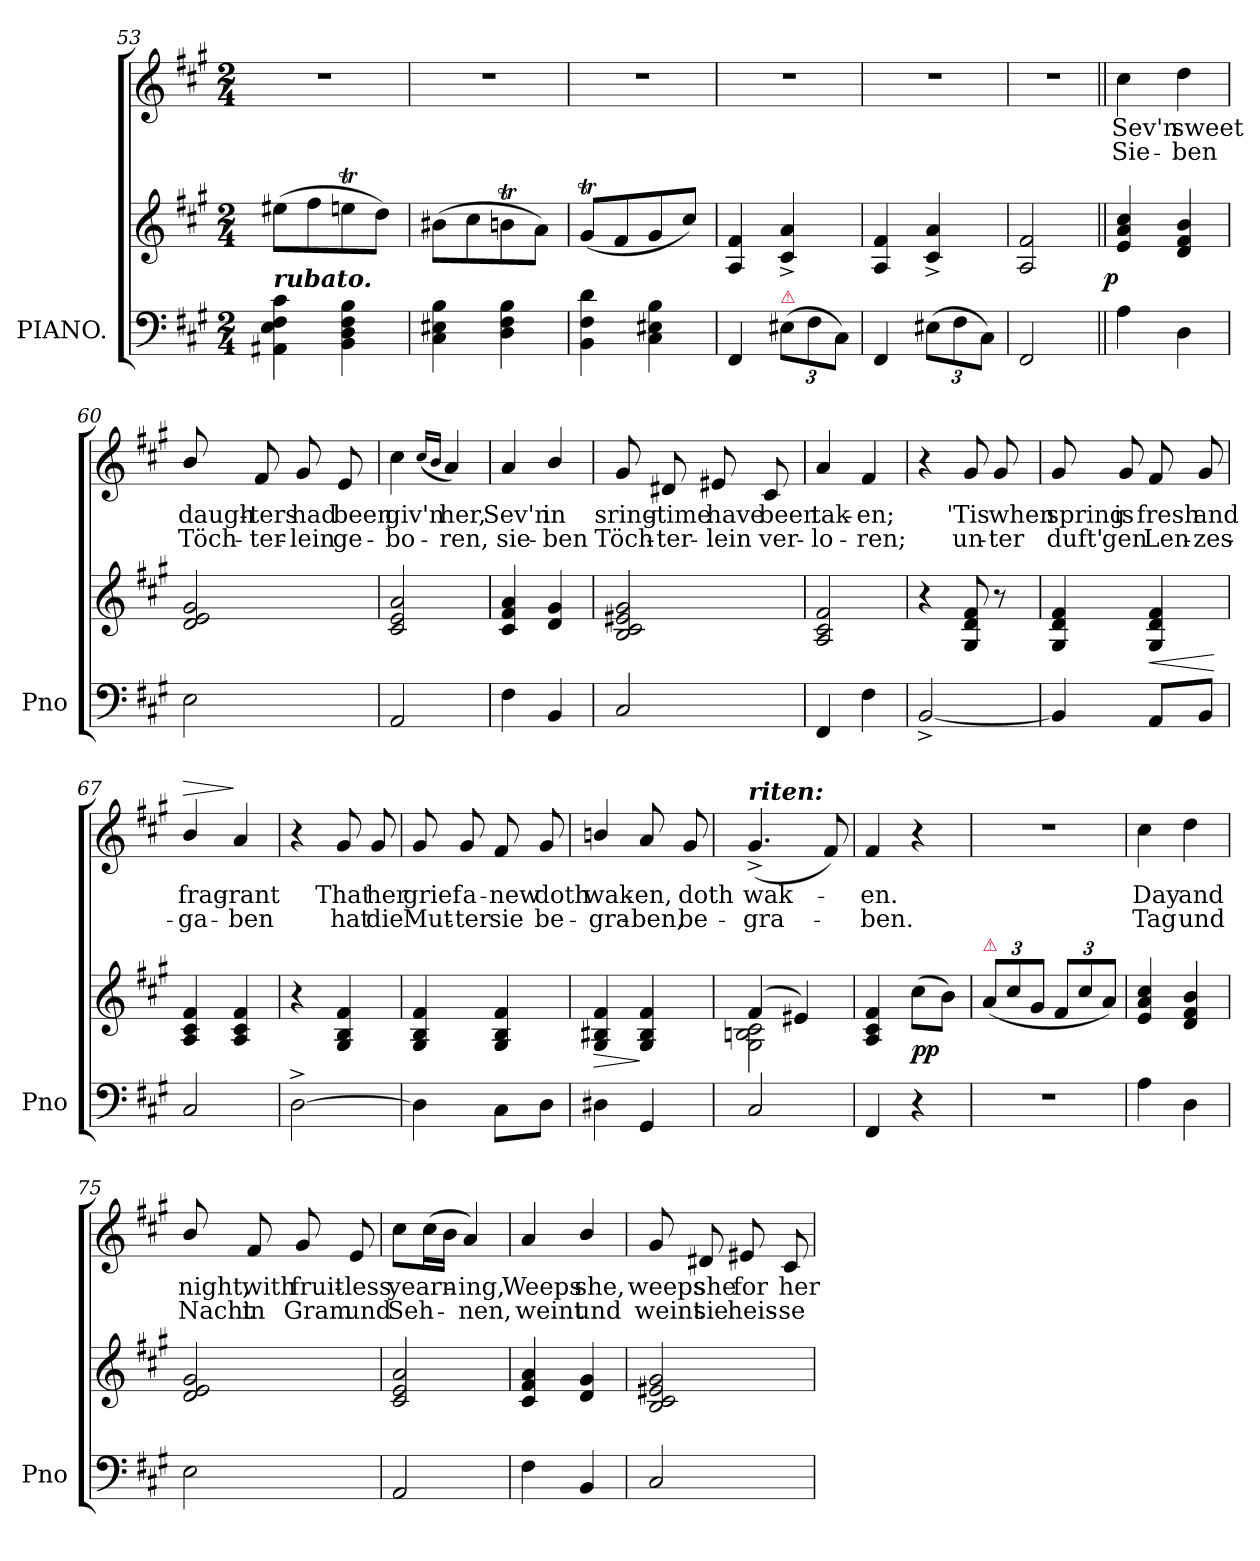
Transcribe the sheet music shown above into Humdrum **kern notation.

**kern	**kern	**dynam	**kern	**text	**text	**dynam
*part2	*part2	*part2	*part1	*part1	*part1	*part1
*staff3	*staff2	*staff2/3	*staff1	*staff1	*staff1	*staff1
*I"PIANO.	*	*	*	*	*	*
*I'Pno	*	*	*	*	*	*
*clefF4	*clefG2	*	*clefG2	*	*	*
*k[f#c#g#]	*k[f#c#g#]	*	*k[f#c#g#]	*	*	*
*f#:	*f#:	*	*f#:	*	*	*
*M2/4	*M2/4	*	*M2/4	*	*	*
=53	=53	=53	=53	=53	=53	=53
!LO:TX:a:Bi:t=rubato.	!	!	!	!	!	!
4AA#X 4E 4F# 4c#	(>8ee#XL	.	2rdd	.	.	.
.	8ff#	.	.	.	.	.
4BB 4D 4F# 4B	8eenT	.	.	.	.	.
.	8ddJ)	.	.	.	.	.
=54	=54	=54	=54	=54	=54	=54
4C# 4E#X 4B	(>8b#XL	.	2rdd	.	.	.
.	8cc#	.	.	.	.	.
4D 4F# 4B	8bnT	.	.	.	.	.
.	8aJ)	.	.	.	.	.
=55	=55	=55	=55	=55	=55	=55
4BB 4F# 4d	(<8g#tL	.	2rdd	.	.	.
.	8f#	.	.	.	.	.
4C# 4E#X 4B	8g#	.	.	.	.	.
.	8cc#J)	.	.	.	.	.
=56	=56	=56	=56	=56	=56	=56
4FF#	4A 4f#	.	2rdd	.	.	.
!LO:TX:a:color=crimson:t=⚠	!	!	!	!	!	!
(>12E#XL	4c#^> 4a^>	.	.	.	.	.
12F#	.	.	.	.	.	.
12C#J)	.	.	.	.	.	.
=57	=57	=57	=57	=57	=57	=57
4FF#	4A 4f#	.	2rdd	.	.	.
(>12E#XL	4c#^> 4a^>	.	.	.	.	.
12F#	.	.	.	.	.	.
12C#J)	.	.	.	.	.	.
=58	=58	=58	=58	=58	=58	=58
2FF#	2A 2f#	.	2rdd	.	.	.
=59||	=59||	=59||	=59||	=59||	=59||	=59||
*	*	*	*MM60	*	*	*
!	!	!LO:DY:rj	!	!	!	!
4A	4e 4a 4cc#	p	4cc#	Sev'n	Sie-	.
4D	4d 4f# 4b	.	4dd	sweet	-ben	.
=60	=60	=60	=60	=60	=60	=60
2E	2d 2e 2g#	.	8b/	daugh-	Töch-	.
.	.	.	8f#	-ters	-ter-	.
.	.	.	8g#	had	-lein	.
.	.	.	8e	been	ge-	.
=61	=61	=61	=61	=61	=61	=61
2AA	2c# 2e 2a	.	4cc#	giv'n	-bo-	.
.	.	.	(<16qqcc#/LL	.	.	.
.	.	.	16qqb/JJ	.	.	.
.	.	.	4a)	her,	-ren,	.
=62	=62	=62	=62	=62	=62	=62
4F#	4c# 4f# 4a	.	4a/	Sev'n	sie-	.
4BB	4d 4g#	.	4b/	in	-ben	.
=63	=63	=63	=63	=63	=63	=63
2C#	2B 2c# 2e#X 2g#	.	8g#	sring-	Töch-	.
.	.	.	8d#X	-time	-ter-	.
.	.	.	8e#X	have	-lein	.
.	.	.	8c#	been	ver-	.
=64	=64	=64	=64	=64	=64	=64
4FF#	2A 2c# 2f#	.	4a	tak-	-lo-	.
4F#	.	.	4f#	-en;	-ren;	.
=65	=65	=65	=65	=65	=65	=65
[2BB^>	4r	.	4r	.	.	.
.	8G# 8d 8f#	.	8g#	'Tis	un-	.
.	8r	.	8g#	when	-ter	.
=66	=66	=66	=66	=66	=66	=66
4BB]	4G# 4d 4f#	.	8g#	spring	duft'	.
.	.	.	8g#	is	gen	.
8AAL	4G# 4d 4f#	<	8f#	fresh	Len-	.
8BBJ	.	.	8g#	and	-zes-	.
.	.	[	.	.	.	.
=67	=67	=67	=67	=67	=67	=67
!	!	!	!	!	!	!LO:HP:a
2C#	4A 4c# 4f#	.	4b/	frag-	-ga-	>
.	4A 4c# 4f#	.	4a	-rant	-ben	]
=68	=68	=68	=68	=68	=68	=68
[2D^>	4r	.	4r	.	.	.
.	4G# 4B 4f#	.	8g#	That	hat	.
.	.	.	8g#	her	die	.
=69	=69	=69	=69	=69	=69	=69
4D]	4G# 4B 4f#	.	8g#	grief	Mut-	.
.	.	.	8g#	a-	-ter	.
8C#\L	4G# 4B 4f#	.	8f#	-new	sie	.
8DJ	.	.	8g#	doth	be-	.
=70	=70	=70	=70	=70	=70	=70
4D#X	4G# 4B#X 4f#	>	4bn/	wak-	-gra-	.
4GG#	4G# 4B# 4f#	]	8a	-en,	-ben,	.
.	.	.	8g#	doth	be-	.
=71	=71	=71	=71	=71	=71	=71
*	*^	*	*	*	*	*
!	!	!	!	!LO:TX:a:Bi:t=riten&colon;	!	!	!
2C#	(>4f#	2G# 2Bn 2c#	.	(<4.g#^>	wak-	-gra-	.
.	4e#X)	.	.	.	.	.	.
.	.	.	.	8f#)	.	.	.
*	*v	*v	*	*	*	*	*
=72	=72	=72	=72	=72	=72	=72
4FF#	4A 4c# 4f#	.	4f#	-en.	-ben.	.
4r	(>8cc#L	pp	4r	.	.	.
.	8bJ)	.	.	.	.	.
=73	=73	=73	=73	=73	=73	=73
!	!LO:TX:a:color=crimson:t=⚠	!	!	!	!	!
2rF	(<12aL	.	2rdd	.	.	.
.	12cc#	.	.	.	.	.
.	12g#J	.	.	.	.	.
.	12f#L	.	.	.	.	.
.	12cc#	.	.	.	.	.
.	12aJ)	.	.	.	.	.
=74	=74	=74	=74	=74	=74	=74
4A	4e 4a 4cc#	.	4cc#	Day	Tag	.
4D	4d 4f# 4b	.	4dd	and	und	.
=75	=75	=75	=75	=75	=75	=75
2E	2d 2e 2g#	.	8b/	night,	Nacht	.
.	.	.	8f#	with	in	.
.	.	.	8g#	fruit-	Gram	.
.	.	.	8e	-less	und	.
=76	=76	=76	=76	=76	=76	=76
2AA	2c# 2e 2a	.	8cc#L	yearn-	Seh-	.
.	.	.	(>16cc#L	.	.	.
.	.	.	16bJJ	.	.	.
.	.	.	4a)	-ing,	-nen,	.
=77	=77	=77	=77	=77	=77	=77
4F#	4c# 4f# 4a	.	4a	Weeps	weint	.
4BB	4d 4g#	.	4b/	she,	und	.
=78	=78	=78	=78	=78	=78	=78
2C#	2B 2c# 2e#X 2g#	.	8g#	weeps	weint	.
.	.	.	8d#X	she	sie	.
.	.	.	8e#X	for	heis-	.
.	.	.	8c#	her	-se	.
=	=	=	=	=	=	=
*-	*-	*-	*-	*-	*-	*-
